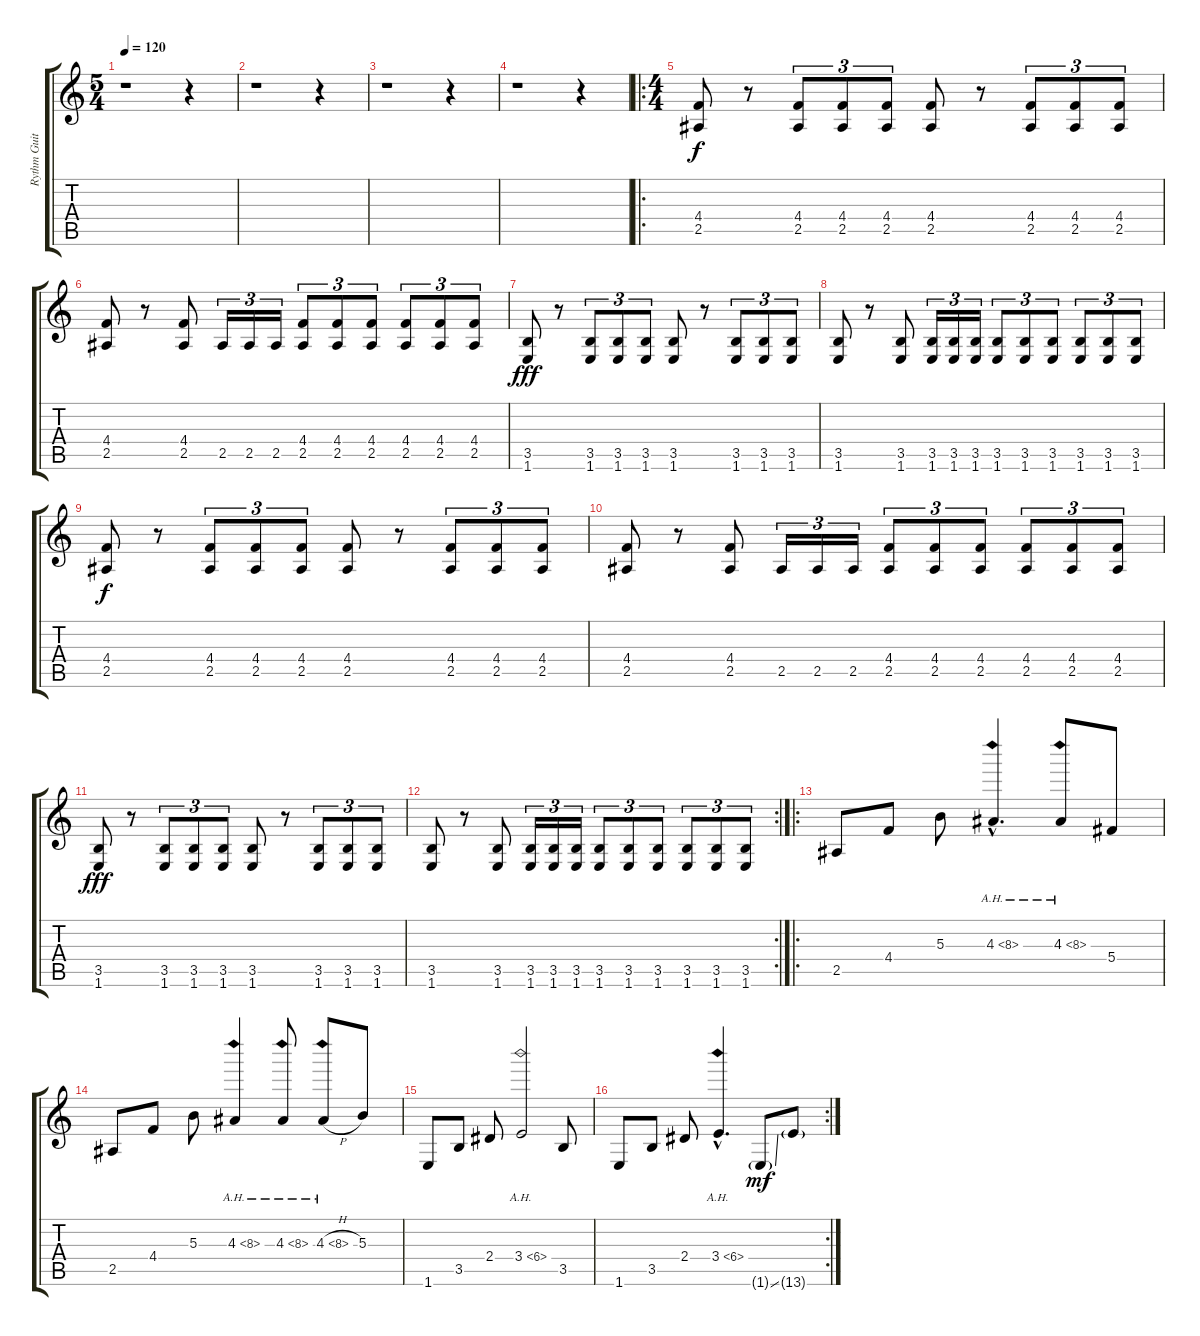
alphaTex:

\track ("Rythm Guitar" "Rythm Guit") {instrument distortionguitar}
\staff {score tabs}
\tuning (Eb4 Bb3 Gb3 Db3 Ab2 Eb2) {hide}
\ts (5 4)
\tempo 120
\clef g2
\ks c
r.1{dy f} r.4 |
r.1 r.4 |
r.1 r.4 |
r.1 r.4 |
\ro
\ts (4 4)
(4.4 2.5).8{volume 16} r.8 (4.4 2.5).8{tu (3 2)} (4.4 2.5).8{tu (3 2)} (4.4 2.5).8{tu (3 2)} (4.4 2.5).8 r.8 (4.4 2.5).8{tu (3 2)} (4.4 2.5).8{tu (3 2)} (4.4 2.5).8{tu (3 2)} |
(4.4 2.5).8 r.8 (4.4 2.5).8 2.5.16{tu (3 2)} 2.5.16{tu (3 2)} 2.5.16{tu (3 2)} (4.4 2.5).8{tu (3 2)} (4.4 2.5).8{tu (3 2)} (4.4 2.5).8{tu (3 2)} (4.4 2.5).8{tu (3 2)} (4.4 2.5).8{tu (3 2)} (4.4 2.5).8{tu (3 2)} |
(3.5 1.6).8{dy fff} r.8 (3.5 1.6).8{tu (3 2)} (3.5 1.6).8{tu (3 2)} (3.5 1.6).8{tu (3 2)} (3.5 1.6).8 r.8 (3.5 1.6).8{tu (3 2)} (3.5 1.6).8{tu (3 2)} (3.5 1.6).8{tu (3 2)} |
(3.5 1.6).8 r.8 (3.5 1.6).8 (3.5 1.6).16{tu (3 2)} (3.5 1.6).16{tu (3 2)} (3.5 1.6).16{tu (3 2)} (3.5 1.6).8{tu (3 2)} (3.5 1.6).8{tu (3 2)} (3.5 1.6).8{tu (3 2)} (3.5 1.6).8{tu (3 2)} (3.5 1.6).8{tu (3 2)} (3.5 1.6).8{tu (3 2)} |
(4.4 2.5).8{dy f} r.8 (4.4 2.5).8{tu (3 2)} (4.4 2.5).8{tu (3 2)} (4.4 2.5).8{tu (3 2)} (4.4 2.5).8 r.8 (4.4 2.5).8{tu (3 2)} (4.4 2.5).8{tu (3 2)} (4.4 2.5).8{tu (3 2)} |
(4.4 2.5).8 r.8 (4.4 2.5).8 2.5.16{tu (3 2)} 2.5.16{tu (3 2)} 2.5.16{tu (3 2)} (4.4 2.5).8{tu (3 2)} (4.4 2.5).8{tu (3 2)} (4.4 2.5).8{tu (3 2)} (4.4 2.5).8{tu (3 2)} (4.4 2.5).8{tu (3 2)} (4.4 2.5).8{tu (3 2)} |
(3.5 1.6).8{dy fff} r.8 (3.5 1.6).8{tu (3 2)} (3.5 1.6).8{tu (3 2)} (3.5 1.6).8{tu (3 2)} (3.5 1.6).8 r.8 (3.5 1.6).8{tu (3 2)} (3.5 1.6).8{tu (3 2)} (3.5 1.6).8{tu (3 2)} |
\rc 2
(3.5 1.6).8 r.8 (3.5 1.6).8 (3.5 1.6).16{tu (3 2)} (3.5 1.6).16{tu (3 2)} (3.5 1.6).16{tu (3 2)} (3.5 1.6).8{tu (3 2)} (3.5 1.6).8{tu (3 2)} (3.5 1.6).8{tu (3 2)} (3.5 1.6).8{tu (3 2)} (3.5 1.6).8{tu (3 2)} (3.5 1.6).8{tu (3 2)} |
\ro
2.5.8 4.4.8 5.3.8 4.3{ah 4 hac}.4{d} 4.3{ah 4}.8 5.4.8 |
2.5.8 4.4.8 5.3.8 4.3{ah 4}.4 4.3{ah 4}.8 4.3{ah 4 h}.8 5.3.8 |
1.6.8 3.5.8 2.4.8 3.4{ah 3}.2 3.5.8 |
\rc 2
1.6.8 3.5.8 2.4.8 3.4{ah 3 hac}.4{d} 1.6{ss g}.8{dy mf} 13.6{g}.8
